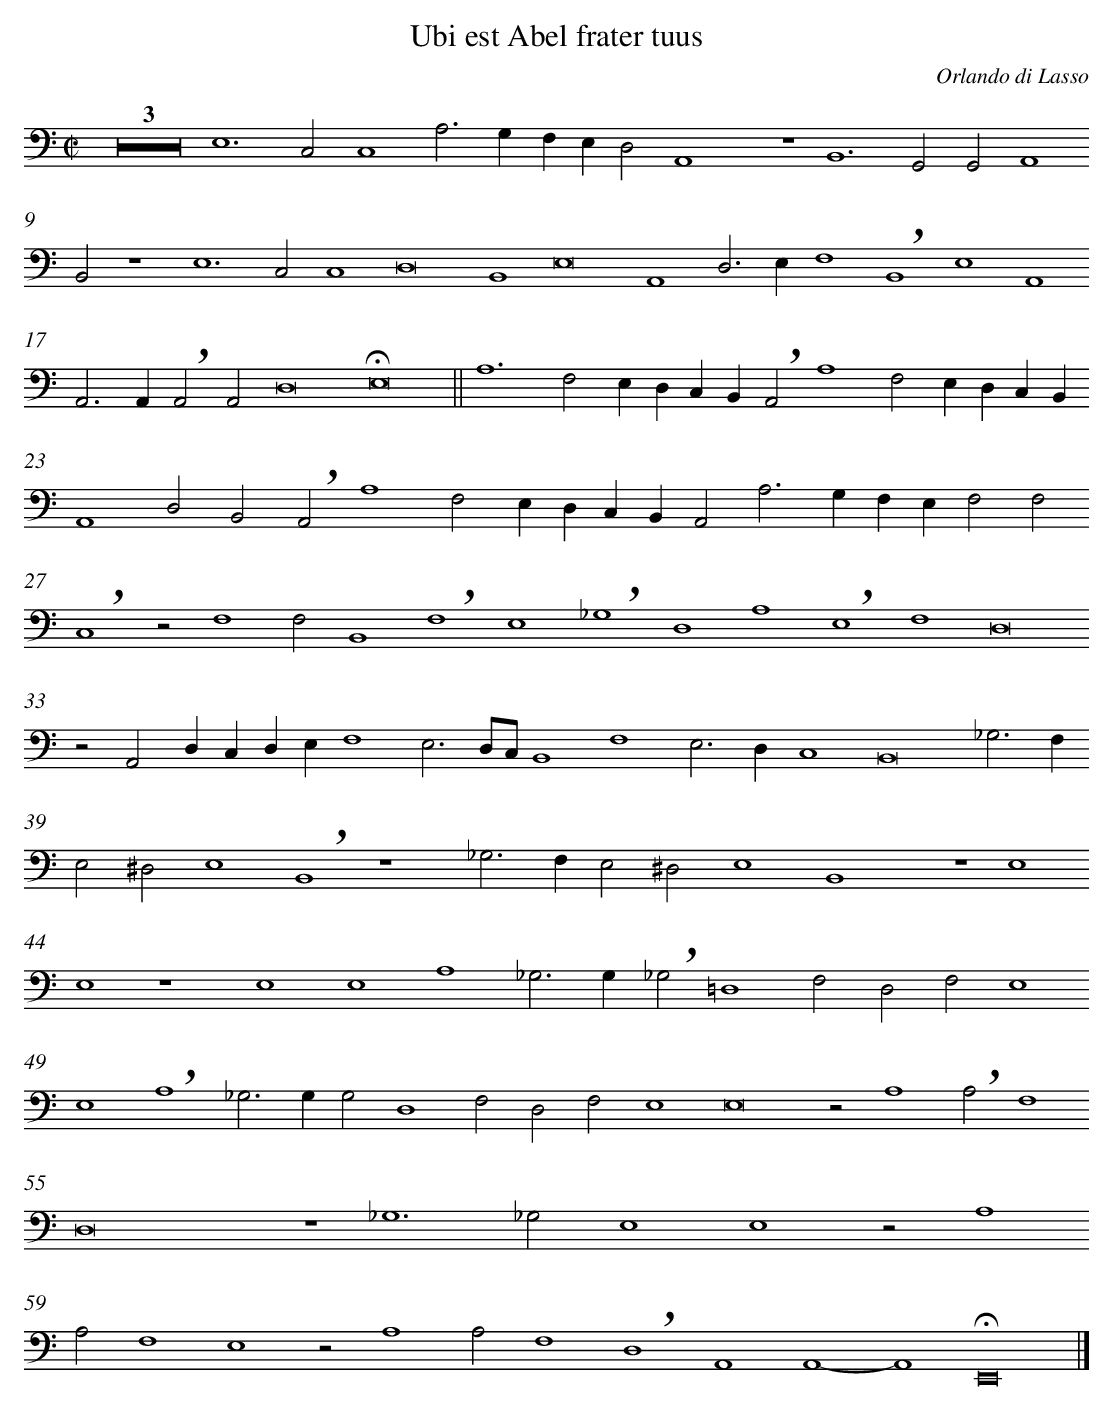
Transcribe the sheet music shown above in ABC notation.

X:1
T: Ubi est Abel frater tuus
C: Orlando di Lasso
L: 1/4
M: C|
K: C clef=bass
Z3 [|]
E,6C,2 [|]
C,4A,3G, [|]
F,E,D,2A,,4 [|]
z4B,,6 [|]
G,,2G,,2A,,4 [|]
B,,2z4 [|]
E,6C,2 [|]
C,4D,8 [|]
B,,4 [|]
E,8 [|]
A,,4D,3E, [|]
F,4!breath!B,,4 [|]
E,4A,,4 [|]
A,,2>A,,2!breath!A,,2A,,2 [|]
D,8 [|]
!fermata!E,8 ||
A,6F,2 [|]
E,D,C,B,,!breath!A,,2A,4 [|]
F,2E,D,C,B,, [|]
A,,4D,2B,,2 [|]
!breath!A,,2A,4F,2 [|]
E,D,C,B,,A,,2A,3 [|]
G,F,E,F,2F,2 [|]
!breath!C,4z2F,4 [|]
F,2B,,4 [|]
!breath!F,4E,4 [|]
!breath!_G,4D,4 [|]
A,4!breath!E,4 [|]
F,4D,8 [|]
z2A,,2 [|]
D,C,D,E,F,4 [|]
E,3D,/C,/B,,4 [|]
F,4E,3D, [|]
C,4B,,8 [|]
_G,3F, [|]
E,2^D,2E,4 [|]
!breath!B,,4z4 [|]
_G,2>F,2E,2^D,2 [|]
E,4B,,4 [|]
z4E,4 [|]
E,4z4 [|]
E,4E,4 [|]
A,4_G,3G, [|]
!breath!_G,2=D,4F,2 [|]
D,2F,2E,4 [|]
E,4!breath!A,4 [|]
_G,2>G,2G,2D,4 [|]
F,2D,2F,2 [|]
E,4E,8 [|]
z2A,4 [|]
!breath!A,2F,4 [|]
D,8 [|]
z4_G,6 [|]
_G,2E,4 [|]
E,4z2A,4 [|]
A,2F,4 [|]
E,4z2A,4 [|]
A,2F,4 [|]
!breath!D,4A,,4 [|]
A,,4-A,,4 [|]
!fermata!E,,8 |]
